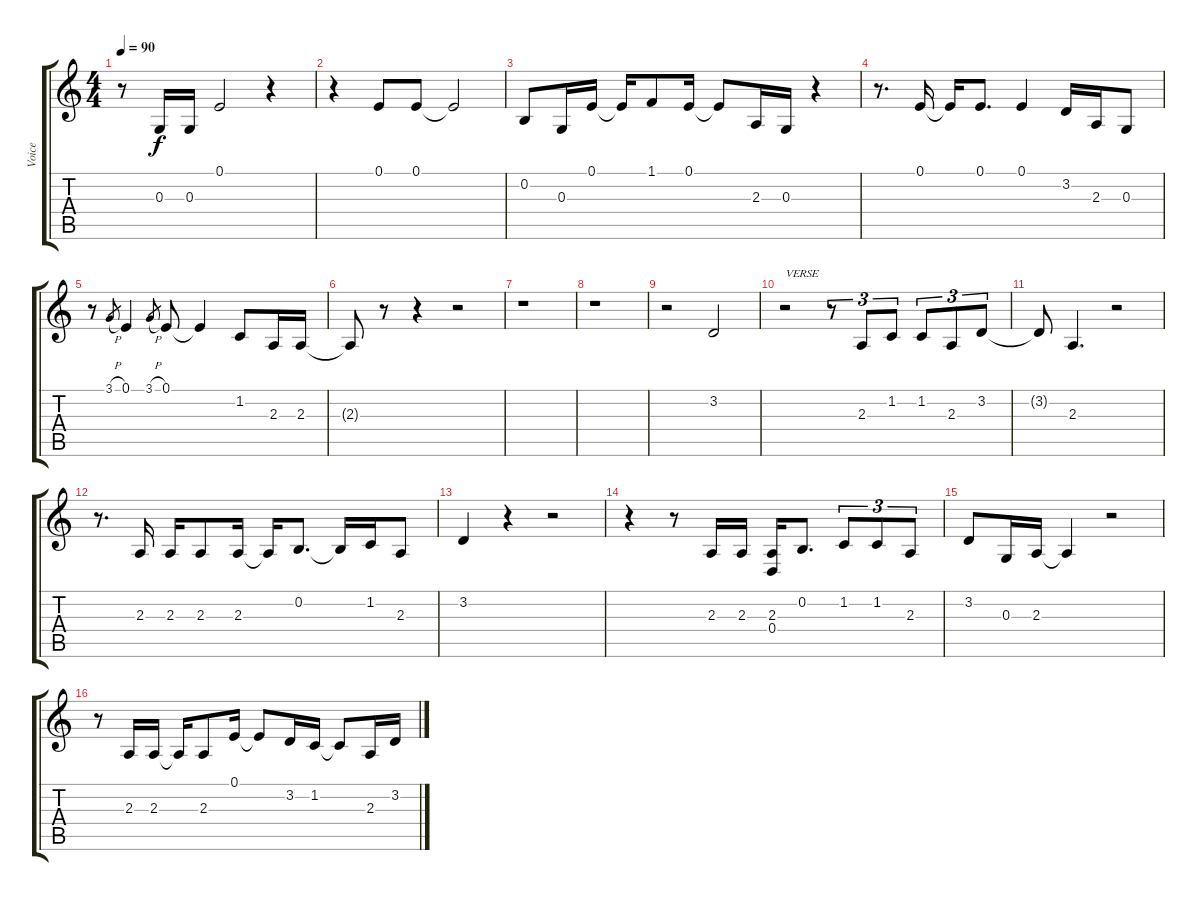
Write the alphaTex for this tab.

\track ("Voice" "Voice") {instrument violin}
\staff {score tabs}
\tuning (E4 B3 G3 D3 A2 E2) {hide}
\ts (4 4)
\tempo 90
\clef g2
\ks c
r.8{dy f} 0.3.16 0.3.16 0.1.2 r.4 |
r.4 0.1.8 0.1.8 0.1{t}.2 |
0.2.8 0.3.16 0.1.16 0.1{t}.16 1.1.8 0.1.16 0.1{t}.8 2.3.16 0.3.16 r.4 |
r.8{d} 0.1.16 0.1{t}.16 0.1.8{d} 0.1.4 3.2.16 2.3.16 0.3.8 |
r.8 3.1{h}.8{gr} 0.1.4 3.1{h}.8{gr} 0.1.8 0.1{t}.4 1.2.8 2.3.16 2.3.16 |
2.3{t}.8 r.8 r.4 r.2 |
r.1 |
r.1 |
r.2 3.2.2 |
r.2{txt "VERSE"} r.8{tu (3 2)} 2.3.8{tu (3 2)} 1.2.8{tu (3 2)} 1.2.8{tu (3 2)} 2.3.8{tu (3 2)} 3.2.8{tu (3 2)} |
3.2{t}.8 2.3.4{d} r.2 |
r.8{d} 2.3.16 2.3.16 2.3.8 2.3.16 2.3{t}.16 0.2.8{d} 0.2{t}.16 1.2.16 2.3.8 |
3.2.4 r.4 r.2 |
r.4 r.8 2.3.16 2.3.16 (2.3 0.4).16 0.2.8{d} 1.2.8{tu (3 2)} 1.2.8{tu (3 2)} 2.3.8{tu (3 2)} |
3.2.8 0.3.16 2.3.16 2.3{t}.4 r.2 |
r.8 2.3.16 2.3.16 2.3{t}.16 2.3.8 0.1.16 0.1{t}.8 3.2.16 1.2.16 1.2{t}.8 2.3.16 3.2.16
